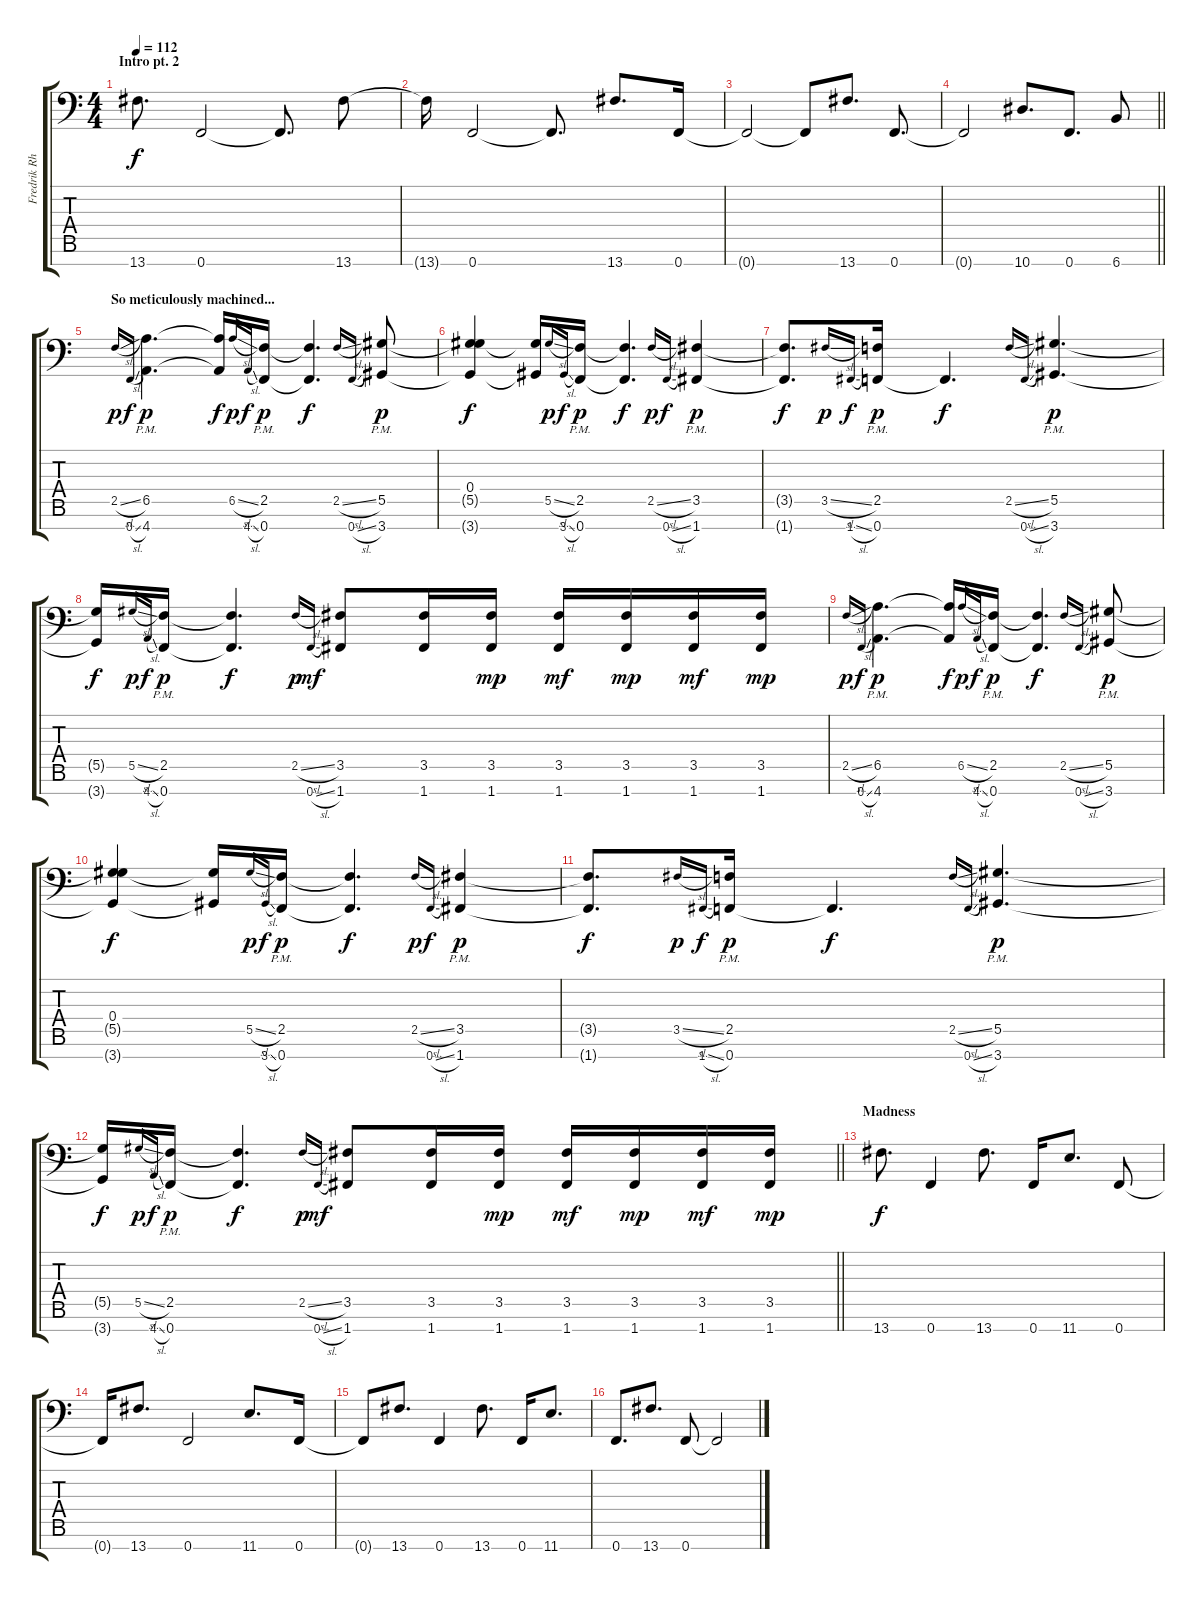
\track ("Fredrik Rhythm" "Fredrik Rh") {instrument distortionguitar}
\staff {score tabs}
\tuning (Bb3 Gb3 Db3 Ab2 Eb2 Bb1 F1) {hide}
\ts (4 4)
\section ("" "Intro pt. 2")
\tempo 112
\clef f4
\ks c
13.7.8{d dy f} 0.7.2 0.7{t}.8{d} 13.7.8 |
13.7{t}.16 0.7.2 0.7{t}.8{d} 13.7.8{d} 0.7.16 |
0.7{t}.2 0.7{t}.8 13.7.8{d} 0.7.8{d} |
\barLineRight lightlight
0.7{t}.2 10.7.8{d} 0.7.8{d} 6.7.8 |
\section ("" "So meticulously machined...")
2.5{sl}.16{gr onbeat dy p} 0.7{sl}.16{gr onbeat dy f} (6.5 4.7{pm}).4{d dy p} (6.5{t} 4.7{t}).16{dy f} 6.5{sl}.16{gr onbeat dy p} 4.7{sl}.16{gr onbeat dy f} (2.5 0.7{pm}).16{dy p} (2.5{t} 0.7{t}).4{d dy f} 2.5{sl}.16{gr onbeat} 0.7{sl}.16{gr onbeat} (5.5 3.7{pm}).8{dy p} |
(0.4 5.5{t} 3.7{t}).4{dy f} (0.4{t} 3.7{t}).16 5.5{sl}.16{gr onbeat dy p} 3.7{sl}.16{gr onbeat dy f} (2.5 0.7{pm}).16{dy p} (2.5{t} 0.7{t}).4{d dy f} 2.5{sl}.16{gr onbeat dy p} 0.7{sl}.16{gr onbeat dy f} (3.5 1.7{pm}).4{dy p} |
(3.5{t} 1.7{t}).8{d dy f} 3.5{sl}.16{gr onbeat dy p} 1.7{sl}.16{gr onbeat dy f} (2.5 0.7{pm}).16{dy p} 0.7{t}.4{d dy f} 2.5{sl}.16{gr onbeat} 0.7{sl}.16{gr onbeat} (5.5 3.7{pm}).4{d dy p} |
(5.5{t} 3.7{t}).16{dy f} 5.5{sl}.16{gr onbeat dy p} 4.7{sl}.16{gr onbeat dy f} (2.5 0.7{pm}).16{dy p} (2.5{t} 0.7{t}).4{d dy f} 2.5{sl}.16{gr onbeat dy p} 0.7{sl}.16{gr onbeat dy mf} (3.5 1.7).8 (3.5 1.7).16 (3.5 1.7).16{dy mp} (3.5 1.7).16{dy mf} (3.5 1.7).16{dy mp} (3.5 1.7).16{dy mf} (3.5 1.7).16{dy mp} |
2.5{sl}.16{gr onbeat dy p} 0.7{sl}.16{gr onbeat dy f} (6.5 4.7{pm}).4{d dy p} (6.5{t} 4.7{t}).16{dy f} 6.5{sl}.16{gr onbeat dy p} 4.7{sl}.16{gr onbeat dy f} (2.5 0.7{pm}).16{dy p} (2.5{t} 0.7{t}).4{d dy f} 2.5{sl}.16{gr onbeat} 0.7{sl}.16{gr onbeat} (5.5 3.7{pm}).8{dy p} |
(0.4 5.5{t} 3.7{t}).4{dy f} (0.4{t} 3.7{t}).16 5.5{sl}.16{gr onbeat dy p} 3.7{sl}.16{gr onbeat dy f} (2.5 0.7{pm}).16{dy p} (2.5{t} 0.7{t}).4{d dy f} 2.5{sl}.16{gr onbeat dy p} 0.7{sl}.16{gr onbeat dy f} (3.5 1.7{pm}).4{dy p} |
(3.5{t} 1.7{t}).8{d dy f} 3.5{sl}.16{gr onbeat dy p} 1.7{sl}.16{gr onbeat dy f} (2.5 0.7{pm}).16{dy p} 0.7{t}.4{d dy f} 2.5{sl}.16{gr onbeat} 0.7{sl}.16{gr onbeat} (5.5 3.7{pm}).4{d dy p} |
\barLineRight lightlight
(5.5{t} 3.7{t}).16{dy f} 5.5{sl}.16{gr onbeat dy p} 4.7{sl}.16{gr onbeat dy f} (2.5 0.7{pm}).16{dy p} (2.5{t} 0.7{t}).4{d dy f} 2.5{sl}.16{gr onbeat dy p} 0.7{sl}.16{gr onbeat dy mf} (3.5 1.7).8 (3.5 1.7).16 (3.5 1.7).16{dy mp} (3.5 1.7).16{dy mf} (3.5 1.7).16{dy mp} (3.5 1.7).16{dy mf} (3.5 1.7).16{dy mp} |
\section ("" "Madness")
13.7.8{d dy f} 0.7.4 13.7.8{d} 0.7.16 11.7.8{d} 0.7.8 |
0.7{t}.16 13.7.8{d} 0.7.2 11.7.8{d} 0.7.16 |
0.7{t}.8 13.7.8{d} 0.7.4 13.7.8{d} 0.7.16 11.7.8{d} |
0.7.8{d} 13.7.8{d} 0.7.8 0.7{t}.2
